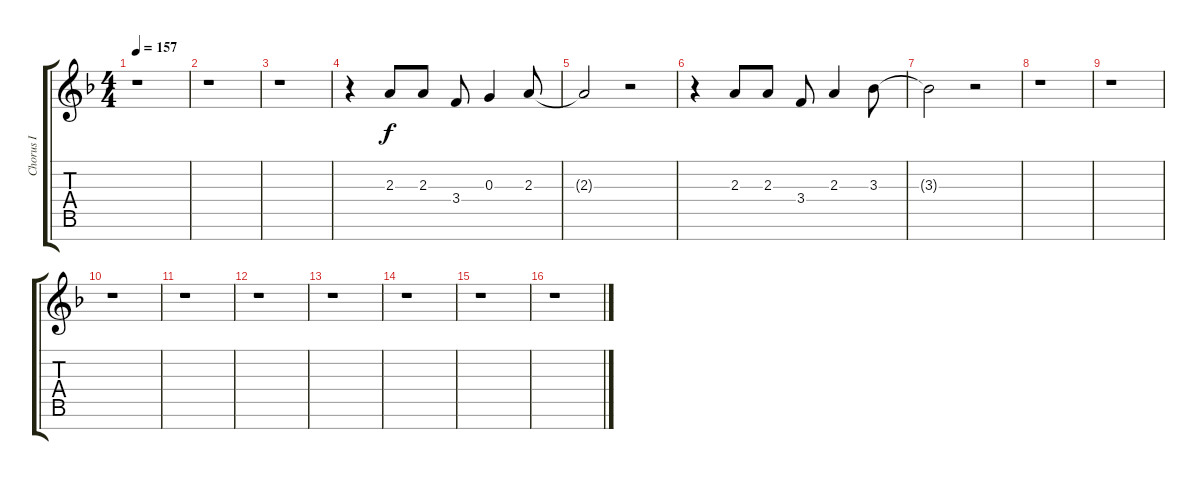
\track ("Chorus I" "Chorus I") {instrument voiceoohs}
\staff {score tabs}
\tuning (E5 B4 G4 D4 A3 E3 B2) {hide}
\ts (4 4)
\tempo 157
\clef g2
\ks f
r.1{dy f} |
r.1 |
r.1 |
r.4 2.3.8 2.3.8 3.4.8 0.3.4 2.3.8 |
2.3{t}.2 r.2 |
r.4 2.3.8 2.3.8 3.4.8 2.3.4 3.3.8 |
3.3{t}.2 r.2 |
r.1 |
r.1 |
r.1 |
r.1 |
r.1 |
r.1 |
r.1 |
r.1 |
r.1
